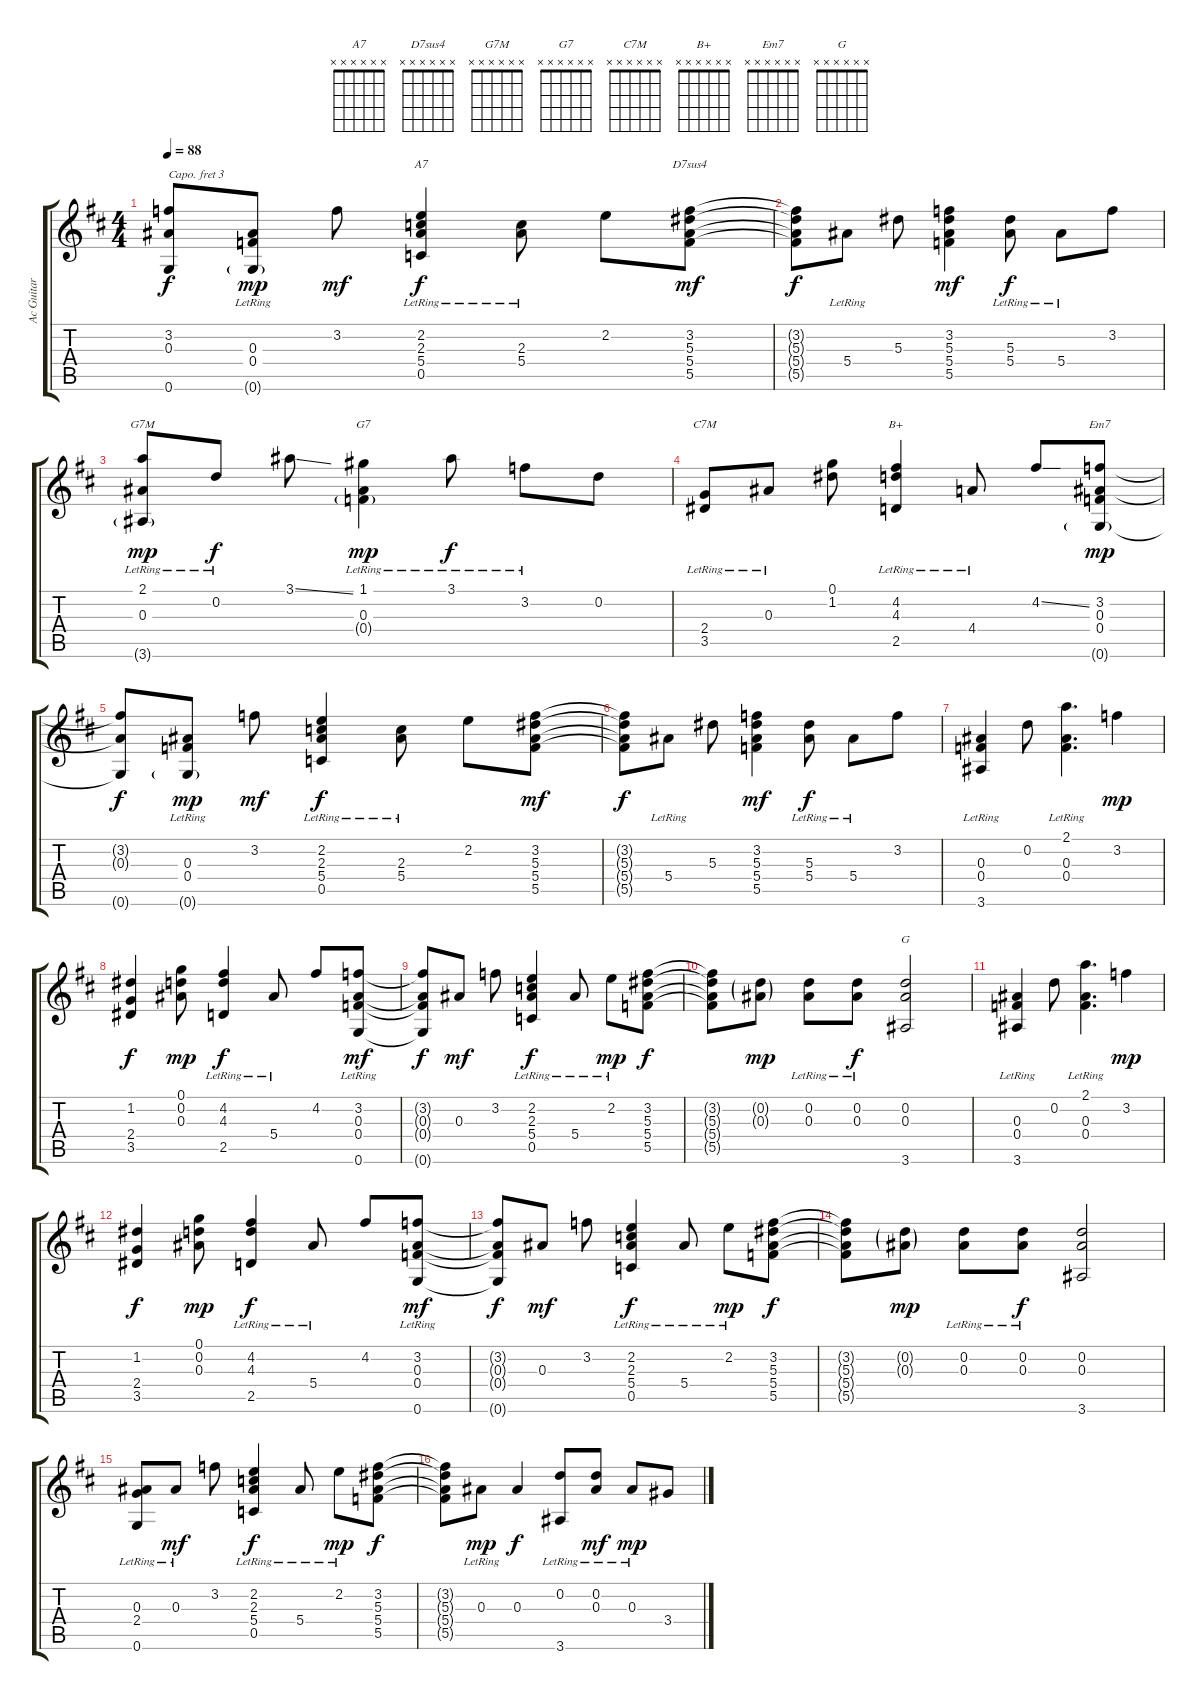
\track ("Ac Guitar #1" "Ac Guitar ") {instrument acousticguitarsteel}
\staff {score tabs}
\capo 3
\tuning (E4 B3 G3 D3 A2 E2) {hide}
\chord ("A7" x x x x x x)
\chord ("D7sus4" x x x x x x)
\chord ("G7M" x x x x x x)
\chord ("G7" x x x x x x)
\chord ("C7M" x x x x x x)
\chord ("B+" x x x x x x)
\chord ("Em7" x x x x x x)
\chord ("G" x x x x x x)
\ts (4 4)
\tempo 88
\clef g2
\ks d
(3.2{t} 0.3{t} 0.6{t}).8{dy f} (0.3{lr} 0.4{lr} 0.6{g lr}).8{dy mp} 3.2.8{dy mf} (2.2{lr} 2.3{lr} 5.4{lr} 0.5{lr}).4{ch "A7" dy f} (2.3{lr} 5.4{lr}).8 2.2.8 (3.2 5.3 5.4 5.5).8{ch "D7sus4" dy mf} |
(3.2{t} 5.3{t} 5.4{t} 5.5{t}).8{dy f} 5.4{lr}.8 5.3.8 (3.2 5.3 5.4 5.5).4{dy mf} (5.3{lr} 5.4{lr}).8{dy f} 5.4{lr}.8 3.2.8 |
(2.1{lr} 0.3{lr} 3.6{g lr}).8{ch "G7M" dy mp} 0.2{lr}.8{dy f} 3.1{ss}.8 (1.1{lr} 0.3{lr} 0.4{g lr}).4{ch "G7" dy mp} 3.1{lr}.8{dy f} 3.2{lr}.8 0.2.8 |
(2.4{lr} 3.5{lr}).8{ch "C7M"} 0.3{lr}.8 (0.1 1.2).8 (4.2{lr} 4.3{lr} 2.5{lr}).4{ch "B+"} 4.4{lr}.8 4.2{ss}.8 (3.2 0.3 0.4 0.6{g}).8{ch "Em7" dy mp} |
(3.2{t} 0.3{t} 0.6{t}).8{dy f} (0.3{lr} 0.4{lr} 0.6{g lr}).8{dy mp} 3.2.8{dy mf} (2.2{lr} 2.3{lr} 5.4{lr} 0.5{lr}).4{dy f} (2.3{lr} 5.4{lr}).8 2.2.8 (3.2 5.3 5.4 5.5).8{dy mf} |
(3.2{t} 5.3{t} 5.4{t} 5.5{t}).8{dy f} 5.4{lr}.8 5.3.8 (3.2 5.3 5.4 5.5).4{dy mf} (5.3{lr} 5.4{lr}).8{dy f} 5.4{lr}.8 3.2.8 |
(0.3{lr} 0.4{lr} 3.6{lr}).4 0.2.8 (2.1 0.3{lr} 0.4).4{d} 3.2.4{dy mp} |
(1.2 2.4 3.5).4{dy f} (0.1 0.2 0.3).8{dy mp} (4.2{lr} 4.3{lr} 2.5{lr}).4{dy f} 5.4{lr}.8 4.2.8 (3.2{lr} 0.3{lr} 0.4{lr} 0.6{lr}).8{dy mf} |
(3.2{t} 0.3{t} 0.4{t} 0.6{t}).8{dy f} 0.3.8{dy mf} 3.2.8 (2.2{lr} 2.3{lr} 5.4{lr} 0.5{lr}).4{dy f} 5.4{lr}.8 2.2{lr}.8{dy mp} (3.2 5.3 5.4 5.5).8{dy f} |
(3.2{t} 5.3{t} 5.4{t} 5.5{t}).8 (0.2{g} 0.3{g}).8{dy mp} (0.2{lr} 0.3{lr}).8 (0.2{lr} 0.3{lr}).8{dy f} (0.2 0.3 3.6).2{ch "G"} |
(0.3{lr} 0.4{lr} 3.6{lr}).4 0.2.8 (2.1 0.3{lr} 0.4).4{d} 3.2.4{dy mp} |
(1.2 2.4 3.5).4{dy f} (0.1 0.2 0.3).8{dy mp} (4.2{lr} 4.3{lr} 2.5{lr}).4{dy f} 5.4{lr}.8 4.2.8 (3.2{lr} 0.3{lr} 0.4{lr} 0.6{lr}).8{dy mf} |
(3.2{t} 0.3{t} 0.4{t} 0.6{t}).8{dy f} 0.3.8{dy mf} 3.2.8 (2.2{lr} 2.3{lr} 5.4{lr} 0.5{lr}).4{dy f} 5.4{lr}.8 2.2{lr}.8{dy mp} (3.2 5.3 5.4 5.5).8{dy f} |
(3.2{t} 5.3{t} 5.4{t} 5.5{t}).8 (0.2{g} 0.3{g}).8{dy mp} (0.2{lr} 0.3{lr}).8 (0.2{lr} 0.3{lr}).8{dy f} (0.2 0.3 3.6).2 |
(0.3{lr} 2.4{lr} 0.6{lr}).8 0.3{lr}.8{dy mf} 3.2.8 (2.2{lr} 2.3{lr} 5.4{lr} 0.5{lr}).4{dy f} 5.4{lr}.8 2.2{lr}.8{dy mp} (3.2 5.3 5.4 5.5).8{dy f} |
(3.2{t} 5.3{t} 5.4{t} 5.5{t}).8 0.3{lr}.8{dy mp} 0.3.4{dy f} (0.2{lr} 3.6{lr}).8 (0.2{lr} 0.3{lr}).8{dy mf} 0.3{lr}.8{dy mp} 3.4.8
